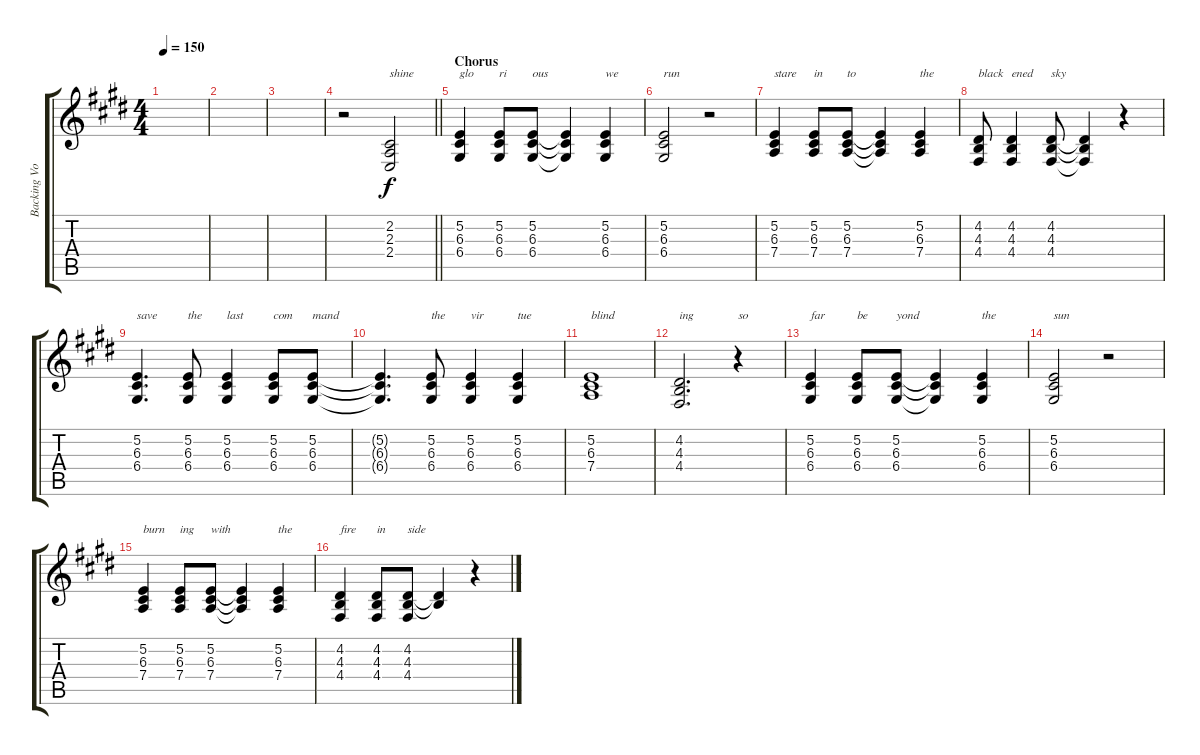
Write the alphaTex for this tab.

\track ("Backing Vocals" "Backing Vo") {instrument choiraahs}
\staff {score tabs}
\tuning (E4 B3 G3 D3 A2 E2) {hide}
\ts (4 4)
\tempo 150
\clef g2
\ks c#minor
|
|
|
\barLineRight lightlight
r.2 (2.2 2.3 2.4).2{txt "shine"} |
\section ("" "Chorus")
(5.2 6.3 6.4).4{txt "glo"} (5.2 6.3 6.4).8{txt "ri"} (5.2 6.3 6.4).8{txt "ous"} (5.2{t} 6.3{t} 6.4{t}).4 (5.2 6.3 6.4).4{txt "we"} |
(5.2 6.3 6.4).2{txt "run"} r.2 |
(5.2 6.3 7.4).4{txt "stare"} (5.2 6.3 7.4).8{txt "in"} (5.2 6.3 7.4).8{txt "to"} (5.2{t} 6.3{t} 7.4{t}).4 (5.2 6.3 7.4).4{txt "the"} |
(4.2 4.3 4.4).8{txt "black"} (4.2 4.3 4.4).4{txt "ened"} (4.2 4.3 4.4).8{txt "sky"} (4.2{t} 4.3{t} 4.4{t}).4 r.4 |
(5.2 6.3 6.4).4{d txt "save"} (5.2 6.3 6.4).8{txt "the"} (5.2 6.3 6.4).4{txt "last"} (5.2 6.3 6.4).8{txt "com"} (5.2 6.3 6.4).8{txt "mand"} |
(5.2{t} 6.3{t} 6.4{t}).4{d} (5.2 6.3 6.4).8{txt "the"} (5.2 6.3 6.4).4{txt "vir"} (5.2 6.3 6.4).4{txt "tue"} |
(5.2 6.3 7.4).1{txt "blind"} |
(4.2 4.3 4.4).2{d txt "ing"} r.4{txt "so"} |
(5.2 6.3 6.4).4{txt "far"} (5.2 6.3 6.4).8{txt "be"} (5.2 6.3 6.4).8{txt "yond"} (5.2{t} 6.3{t} 6.4{t}).4 (5.2 6.3 6.4).4{txt "the"} |
(5.2 6.3 6.4).2{txt "sun"} r.2 |
(5.2 6.3 7.4).4{txt "burn"} (5.2 6.3 7.4).8{txt "ing"} (5.2 6.3 7.4).8{txt "with"} (5.2{t} 6.3{t} 7.4{t}).4 (5.2 6.3 7.4).4{txt "the"} |
(4.2 4.3 4.4).4{txt "fire"} (4.2 4.3 4.4).8{txt "in"} (4.2 4.3 4.4).8{txt "side"} (4.2{t} 4.3{t}).4 r.4
